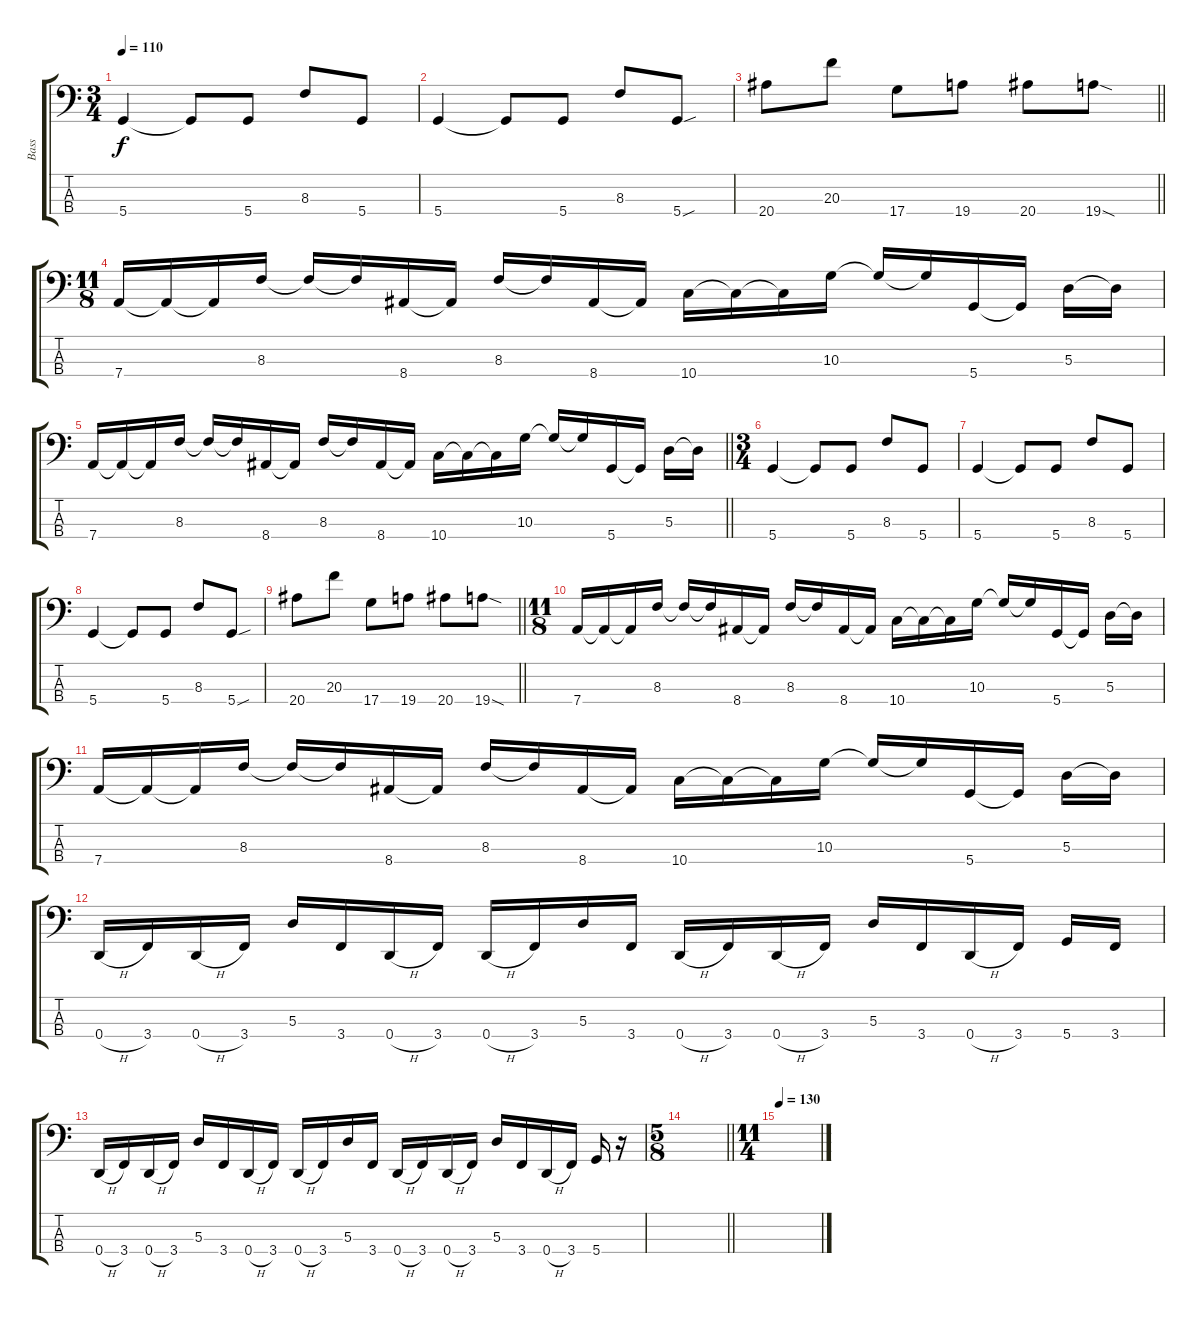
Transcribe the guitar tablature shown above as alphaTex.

\track ("Bass" "Bass") {instrument electricbassfinger}
\staff {score tabs}
\tuning (G2 D2 A1 D1) {hide}
\ts (3 4)
\tempo 110
\clef f4
\ks c
5.4.4{dy f} 5.4{t}.8 5.4.8 8.3.8 5.4.8 |
5.4.4 5.4{t}.8 5.4.8 8.3.8 5.4{sou}.8 |
\barLineRight lightlight
20.4.8 20.3.8 17.4.8 19.4.8 20.4.8 19.4{sod}.8 |
\ts (11 8)
\section ("" "")
7.4.16 7.4{t}.16 7.4{t}.16 8.3.16 8.3{t}.16 8.3{t}.16 8.4.16 8.4{t}.16 8.3.16 8.3{t}.16 8.4.16 8.4{t}.16 10.4.16 10.4{t}.16 10.4{t}.16 10.3.16 10.3{t}.16 10.3{t}.16 5.4.16 5.4{t}.16 5.3.16 5.3{t}.16 |
\barLineRight lightlight
7.4.16 7.4{t}.16 7.4{t}.16 8.3.16 8.3{t}.16 8.3{t}.16 8.4.16 8.4{t}.16 8.3.16 8.3{t}.16 8.4.16 8.4{t}.16 10.4.16 10.4{t}.16 10.4{t}.16 10.3.16 10.3{t}.16 10.3{t}.16 5.4.16 5.4{t}.16 5.3.16 5.3{t}.16 |
\ts (3 4)
\section ("" "")
5.4.4 5.4{t}.8 5.4.8 8.3.8 5.4.8 |
5.4.4 5.4{t}.8 5.4.8 8.3.8 5.4.8 |
5.4.4 5.4{t}.8 5.4.8 8.3.8 5.4{sou}.8 |
\barLineRight lightlight
20.4.8 20.3.8 17.4.8 19.4.8 20.4.8 19.4{sod}.8 |
\ts (11 8)
\section ("" "")
7.4.16 7.4{t}.16 7.4{t}.16 8.3.16 8.3{t}.16 8.3{t}.16 8.4.16 8.4{t}.16 8.3.16 8.3{t}.16 8.4.16 8.4{t}.16 10.4.16 10.4{t}.16 10.4{t}.16 10.3.16 10.3{t}.16 10.3{t}.16 5.4.16 5.4{t}.16 5.3.16 5.3{t}.16 |
7.4.16 7.4{t}.16 7.4{t}.16 8.3.16 8.3{t}.16 8.3{t}.16 8.4.16 8.4{t}.16 8.3.16 8.3{t}.16 8.4.16 8.4{t}.16 10.4.16 10.4{t}.16 10.4{t}.16 10.3.16 10.3{t}.16 10.3{t}.16 5.4.16 5.4{t}.16 5.3.16 5.3{t}.16 |
0.4{h}.16 3.4.16 0.4{h}.16 3.4.16 5.3.16 3.4.16 0.4{h}.16 3.4.16 0.4{h}.16 3.4.16 5.3.16 3.4.16 0.4{h}.16 3.4.16 0.4{h}.16 3.4.16 5.3.16 3.4.16 0.4{h}.16 3.4.16 5.4.16 3.4.16 |
0.4{h}.16 3.4.16 0.4{h}.16 3.4.16 5.3.16 3.4.16 0.4{h}.16 3.4.16 0.4{h}.16 3.4.16 5.3.16 3.4.16 0.4{h}.16 3.4.16 0.4{h}.16 3.4.16 5.3.16 3.4.16 0.4{h}.16 3.4.16 5.4.16 r.16 |
\ts (5 8)
\barLineRight lightlight
|
\ts (11 4)
\section ("" "")
\tempo 130
